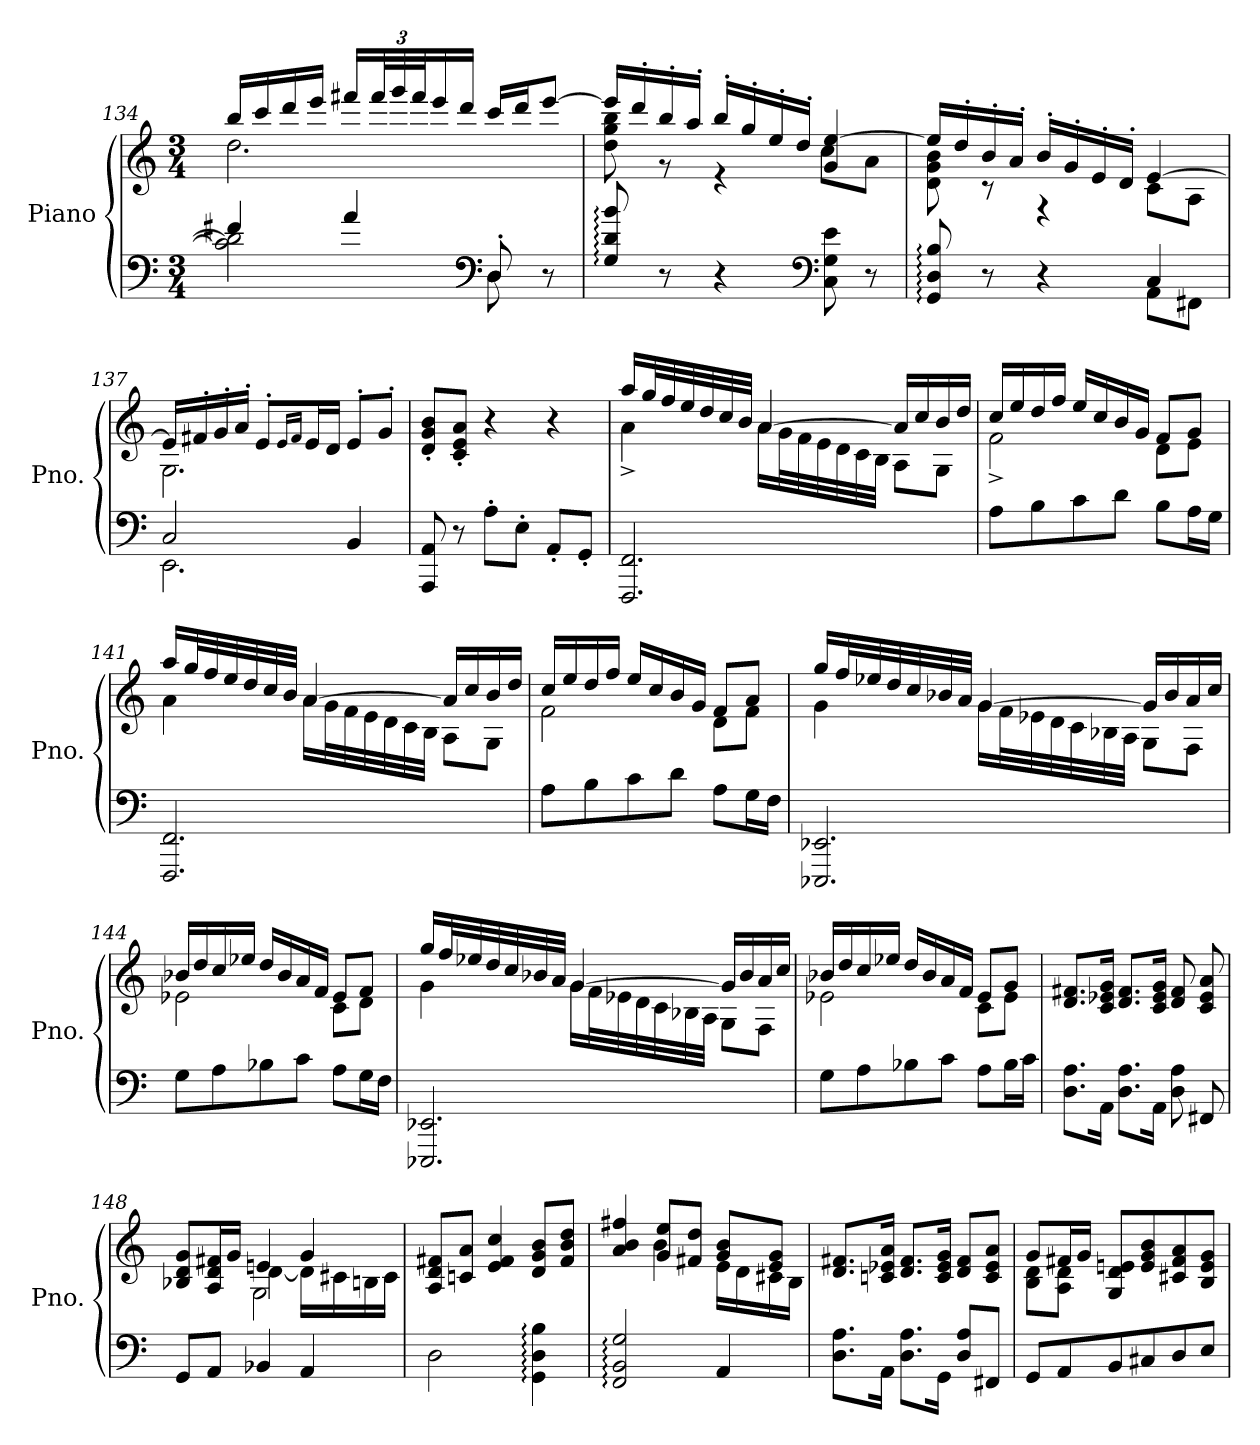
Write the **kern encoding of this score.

**kern	**kern
*part1	*part1
*staff2	*staff1
*I"Piano	*
*I'Pno.	*
*clefF4	*clefG2
*k[]	*k[]
*M3/4	*M3/4
=134	=134
*^	*^
4f#X/	2c\] 2d\]	16bb/LL	2.dd\
.	.	16ccc/	.
.	.	16ddd/	.
.	.	16eee/JJ	.
4a/	.	16fff#X/LL	.
*	*	*Xbrackettup	*
.	.	48fff#/L	.
.	.	48ggg/	.
.	.	48fff#/J	.
.	.	16eee/	.
.	.	16ddd/JJ	.
*clefF4	*	*	*
8D'/	8D\	16ccc/LL	.
.	.	16ddd/J	.
8r	8ryy	[8eee/J	.
*v	*v	*	*
!!LO:LB:g=z	!!
=135	=135	=135
8G/: 8d/: 8b/:	16eee/LL]	8dd\ 8gg\ 8bb\
.	16ddd'/	.
8r	16bb'/	8r
.	16aa'/JJ	.
4r	16bb'/LL	4r
.	16gg'/	.
.	16ee'/	.
.	16dd'/JJ	.
*clefF4	*	*
8C\ 8G\ 8e\	4g/ [4ee/	8cc\L
8r	.	8a\J
=136	=136	=136
*^	*	*
8GG/: 8D/: 8B/:	2ryy	16ee/LL]	8d\ 8g\ 8b\
.	.	16dd'/	.
8r	.	16b'/	8r
.	.	16a'/JJ	.
4r	.	16b'/LL	4r
.	.	16g'/	.
.	.	16e'/	.
.	.	16d'/JJ	.
4C/	8AA\L	[4e/	8c\L
.	8FF#X\J	.	8A\J
=137	=137	=137	=137
2C/	2.EE\	16e/LL]	2.G\
.	.	16f#X'/	.
.	.	16g'/	.
.	.	16a'/JJ	.
.	.	8e'/L	.
.	.	16qe/LL	.
.	.	16qf#/JJ	.
.	.	16e/L	.
.	.	16d/JJ	.
4BB/	.	8e'/L	.
.	.	8g'/J	.
*v	*v	*	*
*	*v	*v
=138	=138
8AAA/ 8AA/	8d/' 8g/' 8b/'L
8r	8c/' 8e/' 8a/'J
8A'\L	4r
8E'\J	.
8AA'/L	4r
8GG'/J	.
!!LO:LB:g=z
=139	=139
*	*^
2.FFF/ 2.FF/	16aa/LL	4a^\
.	32gg/L	.
.	32ff/	.
.	32ee/	.
.	32dd/	.
.	32cc/	.
.	32b/JJJ	.
.	[4a/	16a\LL
.	.	32g\L
.	.	32f\
.	.	32e\
.	.	32d\
.	.	32c\
.	.	32B\JJJ
.	16a/LL]	8A\L
.	16cc/	.
.	16b/	8G\J
.	16dd/JJ	.
=140	=140	=140
8A\L	16cc/LL	2f^\
.	16ee/	.
8B\	16dd/	.
.	16ff/JJ	.
8c\	16ee/LL	.
.	16cc/	.
8d\J	16b/	.
.	16g/JJ	.
8B\L	8f/L	8d\L
16A\L	8g/J	8e\J
16G\JJ	.	.
!!LO:LB:g=z	!!
=141	=141	=141
2.FFF/ 2.FF/	16aa/LL	4a\
.	32gg/L	.
.	32ff/	.
.	32ee/	.
.	32dd/	.
.	32cc/	.
.	32b/JJJ	.
.	[4a/	16a\LL
.	.	32g\L
.	.	32f\
.	.	32e\
.	.	32d\
.	.	32c\
.	.	32B\JJJ
.	16a/LL]	8A\L
.	16cc/	.
.	16b/	8G\J
.	16dd/JJ	.
=142	=142	=142
8A\L	16cc/LL	2f\
.	16ee/	.
8B\	16dd/	.
.	16ff/JJ	.
8c\	16ee/LL	.
.	16cc/	.
8d\J	16b/	.
.	16g/JJ	.
8A\L	8f/L	8d\L
16G\L	8a/J	8f\J
16F\JJ	.	.
!!LO:LB:g=z	!!
=143	=143	=143
2.EEE-X/ 2.EE-X/	16gg/LL	4g\
.	32ff/L	.
.	32ee-X/	.
.	32dd/	.
.	32cc/	.
.	32b-X/	.
.	32a/JJJ	.
.	[4g/	16g\LL
.	.	32f\L
.	.	32e-X\
.	.	32d\
.	.	32c\
.	.	32B-X\
.	.	32A\JJJ
.	16g/LL]	8G\L
.	16b-/	.
.	16a/	8F\J
.	16cc/JJ	.
=144	=144	=144
8G\L	16b-X/LL	2e-X\
.	16dd/	.
8A\	16cc/	.
.	16ee-X/JJ	.
8B-X\	16dd/LL	.
.	16b-/	.
8c\J	16a/	.
.	16f/JJ	.
8A\L	8e-/L	8c\L
16G\L	8f/J	8d\J
16F\JJ	.	.
!!LO:PB:g=z	!!
=145	=145	=145
2.EEE-X/ 2.EE-X/	16gg/LL	4g\
.	32ff/L	.
.	32ee-X/	.
.	32dd/	.
.	32cc/	.
.	32b-X/	.
.	32a/JJJ	.
.	[4g/	16g\LL
.	.	32f\L
.	.	32e-X\
.	.	32d\
.	.	32c\
.	.	32B-X\
.	.	32A\JJJ
.	16g/LL]	8G\L
.	16b-/	.
.	16a/	8F\J
.	16cc/JJ	.
=146	=146	=146
8G\L	16b-X/LL	2e-X\
.	16dd/	.
8A\	16cc/	.
.	16ee-X/JJ	.
8B-X\	16dd/LL	.
.	16b-/	.
8c\J	16a/	.
.	16f/JJ	.
8A\L	8e-/L	8c\L
16B-\L	8g/J	8e-\J
16c\JJ	.	.
*	*v	*v
=147	=147
8.D\ 8.A\L	8.d/ 8.f#X/L
16AA\Jk	16c/ 16e-X/ 16g/Jk
8.D\ 8.A\L	8.d/ 8.f#/L
16AA\Jk	16c/ 16e-/ 16g/Jk
8D\ 8A\	8d/ 8f#/
8FF#X/	8c/ 8e-/ 8a/
!!LO:LB:g=z
=148	=148
*	*^
*	*	*^
8GG/L	8B-X/ 8d/ 8g/L	4ryy	4ryy
8AA/J	16A/ 16d/ 16f#X/L	.	.
.	16g/JJ	.	.
4BB-X/	4en/	[4d\	2G\
4AA/	4g/	16d\LL]	.
.	.	16c#X\	.
.	.	16Bn\	.
.	.	16c#\JJ	.
*	*v	*v	*v
=149	=149
2D\	8A/ 8d/ 8f#X/L
.	8cn/ 8a/J
.	4e/ 4f#/ 4cc/
4GG\: 4D\: 4B\:	8d/ 8g/ 8b/L
.	8f#/ 8b/ 8dd/J
=150	=150
*	*^
2FF/: 2BB/: 2G/:	4a/ 4b/ 4ff#X/	4ryy
.	8g/ 8ee/L	4b\
.	8f#X/ 8dd/J	.
4AA/	8g/ 8b/L	16e\LL
.	.	16d\
.	8e/ 8g/J	16c#X\
.	.	16B\JJ
*	*v	*v
=151	=151
8.D\ 8.A\L	8.d/ 8.f#X/L
16AA\Jk	16cn/ 16e-X/ 16a/Jk
8.D\ 8.A\L	8.d/ 8.f#/L
16GG\Jk	16c/ 16e-/ 16g/Jk
8D/ 8A/L	8d/ 8f#/L
8FF#X/J	8c/ 8e-/ 8a/J
!!LO:LB:g=z
=152	=152
*	*^
8GG/L	8g/L	8B\ 8d\L
8AA/	16f#X/L	8A\ 8d\J
.	16g/JJ	.
8BB/	8G/ 8d/ 8en/L	2ryy
8C#X/	8e/ 8g/ 8b/	.
8D/	8c#X/ 8f#/ 8a/	.
8E/J	8B/ 8e/ 8g/J	.
*	*v	*v
=	=
*-	*-
